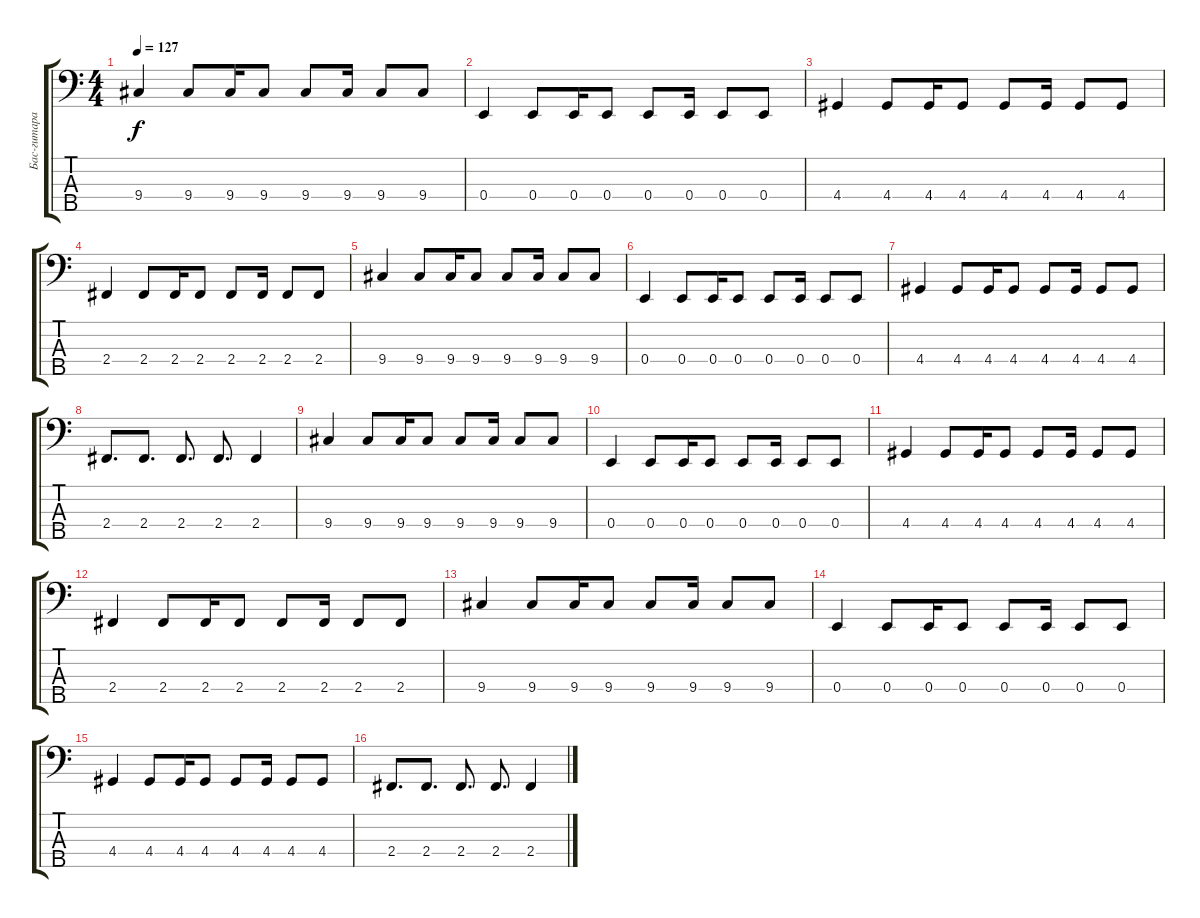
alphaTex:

\track ("Бас-гитара" "Бас-гитара") {instrument electricbassfinger}
\staff {score tabs}
\tuning (G2 D2 A1 E1 B0) {hide}
\ts (4 4)
\tempo 127
\clef f4
\ks c
9.4.4{dy f volume 15} 9.4.8 9.4.16 9.4.8 9.4.8 9.4.16 9.4.8 9.4.8 |
0.4.4{volume 16} 0.4.8 0.4.16 0.4.8 0.4.8 0.4.16 0.4.8 0.4.8 |
4.4.4 4.4.8 4.4.16 4.4.8 4.4.8 4.4.16 4.4.8 4.4.8 |
2.4.4 2.4.8 2.4.16 2.4.8 2.4.8 2.4.16 2.4.8 2.4.8 |
9.4.4{volume 15} 9.4.8 9.4.16 9.4.8 9.4.8 9.4.16 9.4.8 9.4.8 |
0.4.4 0.4.8 0.4.16 0.4.8 0.4.8 0.4.16 0.4.8 0.4.8 |
4.4.4 4.4.8 4.4.16 4.4.8 4.4.8 4.4.16 4.4.8 4.4.8 |
2.4.8{d} 2.4.8{d} 2.4.8{d} 2.4.8{d} 2.4.4 |
9.4.4{volume 15} 9.4.8 9.4.16 9.4.8 9.4.8 9.4.16 9.4.8 9.4.8 |
0.4.4 0.4.8 0.4.16 0.4.8 0.4.8 0.4.16 0.4.8 0.4.8 |
4.4.4 4.4.8 4.4.16 4.4.8 4.4.8 4.4.16 4.4.8 4.4.8 |
2.4.4 2.4.8 2.4.16 2.4.8 2.4.8 2.4.16 2.4.8 2.4.8 |
9.4.4{volume 15} 9.4.8 9.4.16 9.4.8 9.4.8 9.4.16 9.4.8 9.4.8 |
0.4.4 0.4.8 0.4.16 0.4.8 0.4.8 0.4.16 0.4.8 0.4.8 |
4.4.4 4.4.8 4.4.16 4.4.8 4.4.8 4.4.16 4.4.8 4.4.8 |
2.4.8{d} 2.4.8{d} 2.4.8{d} 2.4.8{d} 2.4.4
